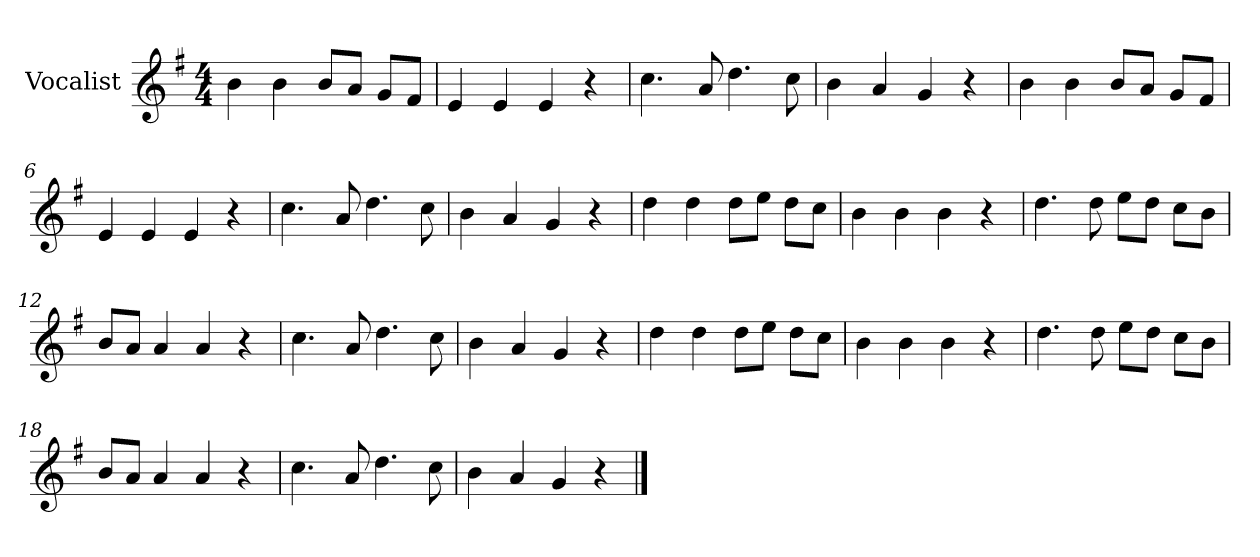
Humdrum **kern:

**kern
*part1
*staff1
*I"Vocalist
*k[f#]
*G:
*M4/4
=1
4b
4b
8bL
8aJ
8gL
8f#J
=2
4e
4e
4e
4r
=3
4.cc
8a
4.dd
8cc
=4
4b
4a
4g
4r
=5
4b
4b
8bL
8aJ
8gL
8f#J
=6
4e
4e
4e
4r
=7
4.cc
8a
4.dd
8cc
=8
4b
4a
4g
4r
=9
4dd
4dd
8ddL
8eeJ
8ddL
8ccJ
=10
4b
4b
4b
4r
=11
4.dd
8dd
8eeL
8ddJ
8ccL
8bJ
=12
8bL
8aJ
4a
4a
4r
=13
4.cc
8a
4.dd
8cc
=14
4b
4a
4g
4r
=15
4dd
4dd
8ddL
8eeJ
8ddL
8ccJ
=16
4b
4b
4b
4r
=17
4.dd
8dd
8eeL
8ddJ
8ccL
8bJ
=18
8bL
8aJ
4a
4a
4r
=19
4.cc
8a
4.dd
8cc
=20
4b
4a
4g
4r
==
*-
